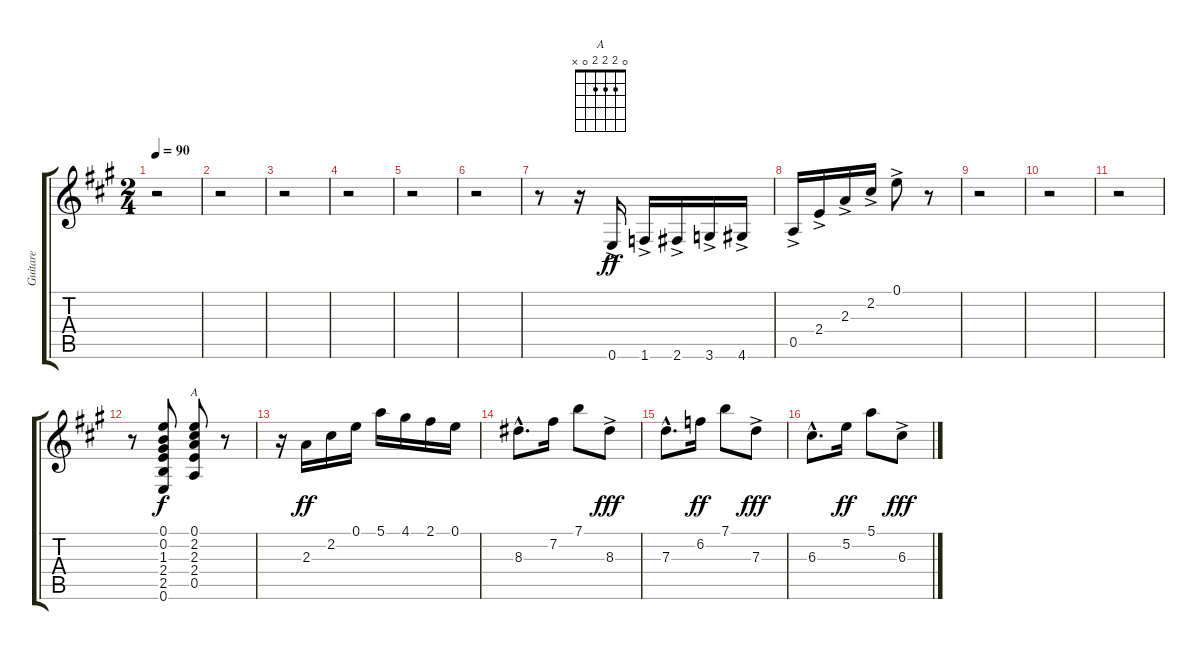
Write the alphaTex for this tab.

\track ("Guitare" "Guitare") {instrument acousticguitarnylon}
\staff {score tabs}
\tuning (E4 B3 G3 D3 A2 E2) {hide}
\chord ("A" 0 2 2 2 0 x)
\ts (2 4)
\tempo 90
\clef g2
\ks a
r.2{dy ff instrument acousticguitarnylon} |
r.2 |
r.2 |
r.2 |
r.2 |
r.2 |
r.8 r.16 0.6{ac}.16 1.6{ac}.16 2.6{ac}.16 3.6{ac}.16 4.6{ac}.16 |
0.5{ac}.16 2.4{ac}.16 2.3{ac}.16 2.2{ac}.16 0.1{ac}.8 r.8 |
r.2 |
r.2 |
r.2 |
r.8 (0.1 0.2 1.3 2.4 2.5 0.6).8{dy f} (0.1 2.2 2.3 2.4 0.5).8{ch "A"} r.8 |
r.16 2.3.16{dy ff} 2.2.16 0.1.16 5.1.16 4.1.16 2.1.16 0.1.16 |
8.3{hac}.8{d} 7.2.16 7.1.8 8.3{ac}.8{dy fff} |
7.3{hac}.8{d} 6.2.16{dy ff} 7.1.8 7.3{ac}.8{dy fff} |
6.3{hac}.8{d} 5.2.16{dy ff} 5.1.8 6.3{ac}.8{dy fff}
